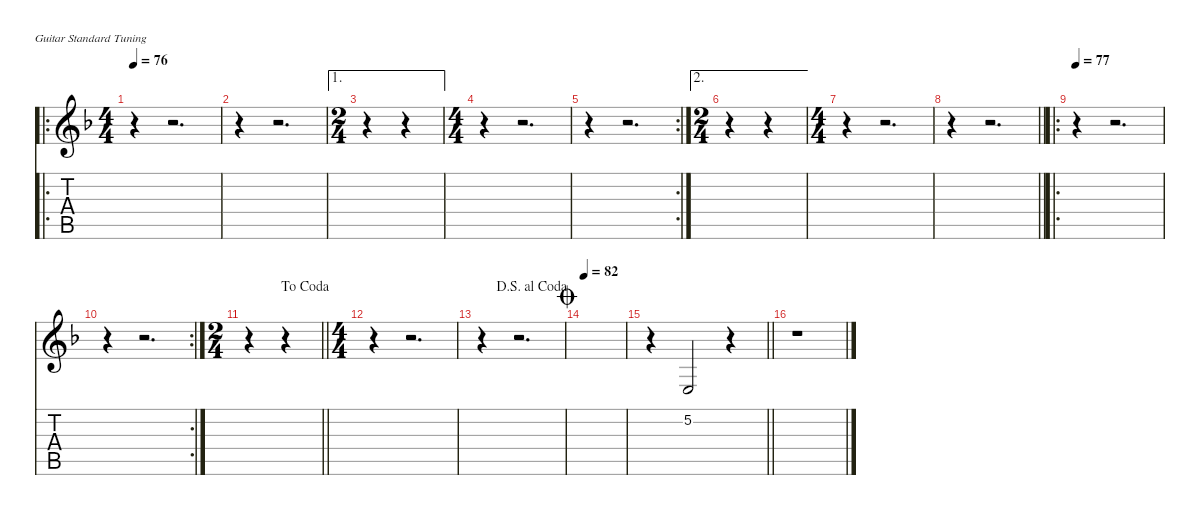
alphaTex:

\defaultSystemsLayout 4
\hideDynamics
\bracketExtendMode nobrackets
\singleTrackTrackNamePolicy hidden
\multiTrackTrackNamePolicy hidden
\otherSystemsTrackNameOrientation horizontal
\track ("Effects" "rev.cymb.") {defaultSystemsLayout 32 instrument reversecymbal}
\staff {score tabs}
\tuning (E4 B3 G3 D3 A2 E2)
\displaytranspose -12
\ro
\ts (4 4)
\tempo 76
\clef g2
\ks dminor
r.4{dy fff} r.2{d} |
r.4 r.2{d} |
\ae 1
\ts (2 4)
\beaming (8 2 2 2 2)
r.4 r.4 |
\ts (4 4)
\beaming (8 2 2 2 2)
r.4 r.2{d} |
\rc 2
r.4 r.2{d} |
\ae 2
\ts (2 4)
\beaming (8 2 2 2 2)
r.4 r.4 |
\ts (4 4)
\beaming (8 2 2 2 2)
r.4 r.2{d} |
\barLineRight lightlight
r.4 r.2{d} |
\ro
\tempo 77
r.4 r.2{d} |
\rc 2
r.4 r.2{d} |
\ts (2 4)
\beaming (8 2 2 2 2)
\jump dacoda
\barLineRight lightlight
r.4 r.4 |
\ts (4 4)
\beaming (8 2 2 2 2)
r.4 r.2{d} |
\jump dalsegnoalcoda
r.4 r.2{d} |
\jump coda
\tempo 82
|
\barLineRight lightlight
r.4 5.2{acc forcenatural}.2 r.4 |
r.1
